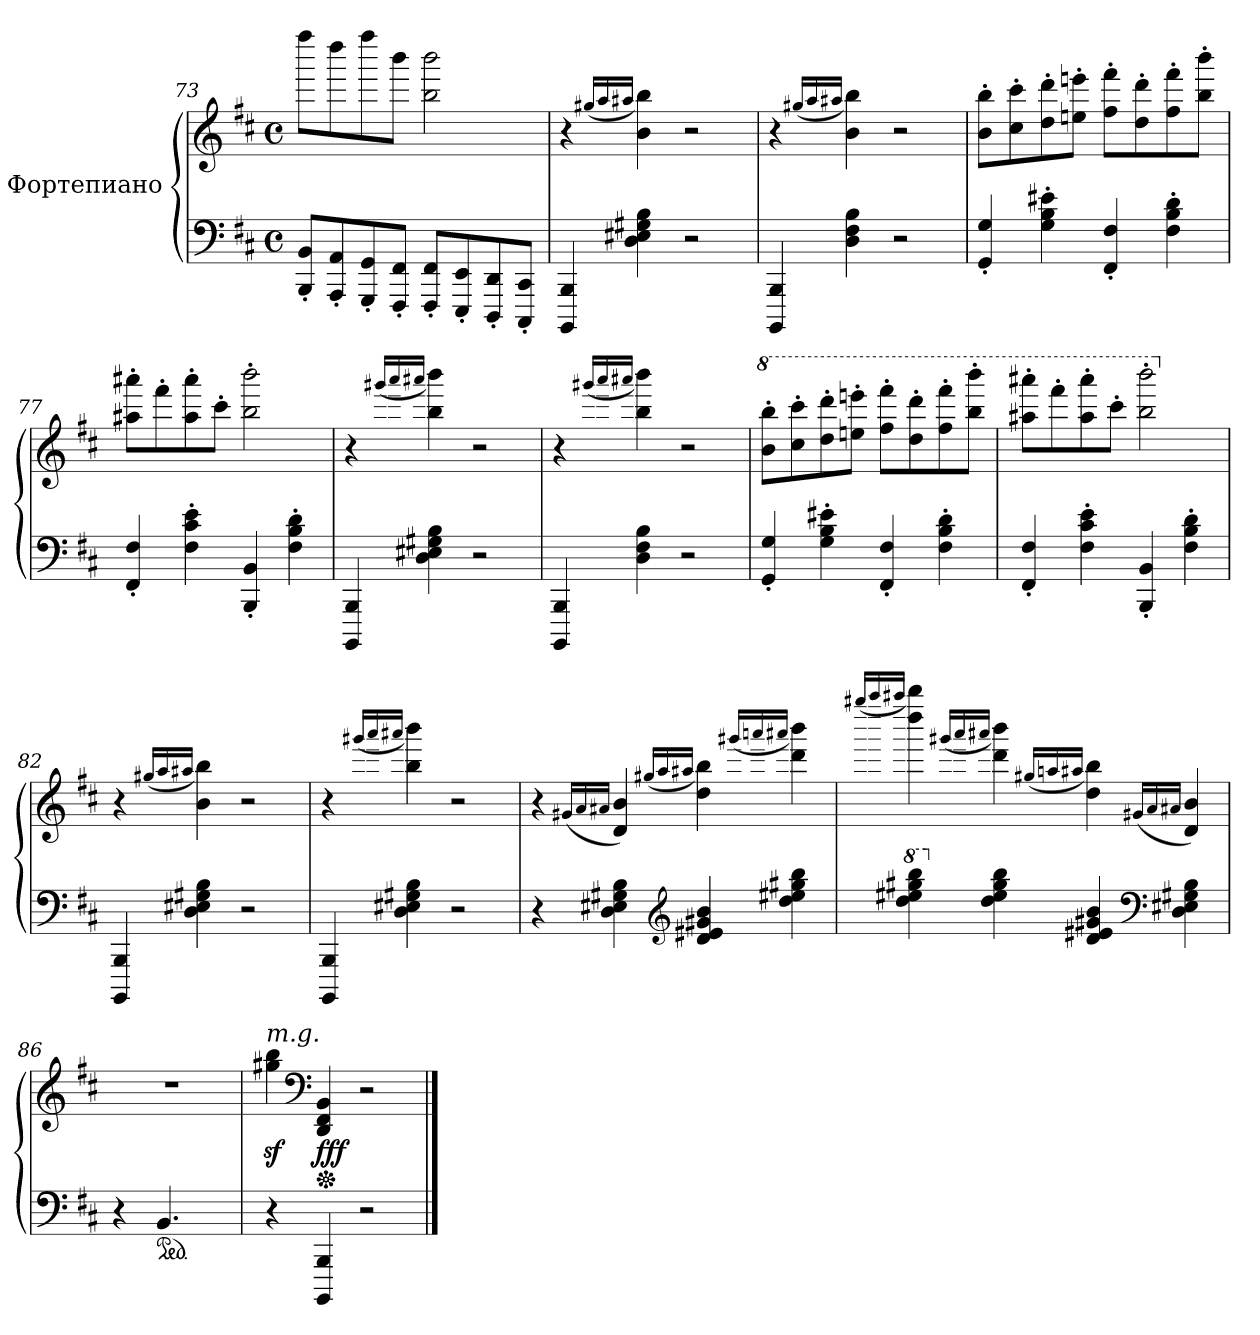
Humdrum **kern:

**kern	**kern	**dynam
*part1	*part1	*part1
*staff2	*staff1	*staff1/2
*I"Фортепиано	*	*
*clefF4	*clefG2	*
*k[f#c#]	*k[f#c#]	*
*M4/4	*M4/4	*
*met(c)	*met(c)	*
=73	=73	=73
8BBB/' 8BB/'L	8ffff#\L	.
8AAA/' 8AA/'	8dddd\	.
8GGG/' 8GG/'	8ffff#\	.
8FFF#/' 8FF#/'J	8bbb\J	.
8FFF#/' 8FF#/'L	2bb\ 2bbb\	.
8EEE/' 8EE/'	.	.
8DDD/' 8DD/'	.	.
8CCC#/' 8CC#/'J	.	.
!!LO:LB:g=z
=74	=74	=74
*	*MM200	*
4BBBB/ 4BBB/	4r	.
.	(>16qgg#X/LL	.
.	16qaa/	.
.	16qaa#X/JJ	.
4D\ 4E#X\ 4G#X\ 4B\	4b\ 4bb\)	.
2r	2r	.
=75	=75	=75
4BBBB/ 4BBB/	4r	.
.	(>16qgg#X/LL	.
.	16qaa/	.
.	16qaa#X/JJ	.
4D\ 4F#\ 4B\	4b\ 4bb\)	.
2r	2r	.
=76	=76	=76
4GG/' 4G/'	8b\' 8bb\'L	.
.	8cc#\' 8ccc#\'	.
4G\' 4B\' 4e#X\'	8dd\' 8ddd\'	.
.	8eeni\' 8eeeni\'J	.
4FF#/' 4F#/'	8ff#\' 8fff#\'L	.
.	8dd\' 8ddd\'	.
4F#\' 4B\' 4d\'	8ff#\' 8fff#\'	.
.	8bb\' 8bbb\'J	.
=77	=77	=77
4FF#/' 4F#/'	8aa#X\' 8aaa#X\'L	.
.	8fff#'\	.
4F#\' 4c#\' 4e\'	8aa#\' 8aaa#\'	.
.	8ccc#'\J	.
4BBB/' 4BB/'	2bb\' 2bbb\'	.
4F#\' 4B\' 4d\'	.	.
!!LO:LB:g=z
=78	=78	=78
4BBBB/ 4BBB/	4r	.
.	(>16qggg#X/LL	.
.	16qaaa/	.
.	16qaaa#X/JJ	.
4D\ 4E#X\ 4G#X\ 4B\	4bb\ 4bbb\)	.
2r	2r	.
=79	=79	=79
4BBBB/ 4BBB/	4r	.
.	(>16qggg#X/LL	.
.	16qaaa/	.
.	16qaaa#X/JJ	.
4D\ 4F#\ 4B\	4bb\ 4bbb\)	.
2r	2r	.
=80	=80	=80
*	*8va	*
4GG/' 4G/'	8bb\' 8bbb\'L	.
.	8ccc#\' 8cccc#\'	.
4G\' 4B\' 4e#X\'	8ddd\' 8dddd\'	.
.	8eeeni\' 8eeeeni\'J	.
4FF#/' 4F#/'	8fff#\' 8ffff#\'L	.
.	8ddd\' 8dddd\'	.
4F#\' 4B\' 4d\'	8fff#\' 8ffff#\'	.
.	8bbb\' 8bbbb\'J	.
=81	=81	=81
4FF#/' 4F#/'	8aaa#X\' 8aaaa#X\'L	.
.	8ffff#'\	.
4F#\' 4c#\' 4e\'	8aaa#\' 8aaaa#\'	.
.	8cccc#'\J	.
4BBB/' 4BB/'	2bbb\' 2bbbb\'	.
4F#\' 4B\' 4d\'	.	.
=82	=82	=82
*	*X8va	*
4BBBB/ 4BBB/	4r	.
.	(>16qgg#X/LL	.
.	16qaa/	.
.	16qaa#X/JJ	.
4D\ 4E#X\ 4G#X\ 4B\	4b\ 4bb\)	.
2r	2r	.
!!LO:LB:g=z
=83	=83	=83
4BBBB/ 4BBB/	4r	.
.	(>16qggg#X/LL	.
.	16qaaa/	.
.	16qaaa#X/JJ	.
4D\ 4E#X\ 4G#X\ 4B\	4bb\ 4bbb\)	.
2r	2r	.
=84	=84	=84
4r	4r	.
.	(>16qg#X/LL	.
.	16qa/	.
.	16qa#X/JJ	.
4D\ 4E#X\ 4G#X\ 4B\	4d/ 4b/)	.
*clefG2	*	*
.	(>16qgg#X/LL	.
.	16qaa/	.
.	16qaa#X/JJ	.
4d/ 4e#X/ 4g#X/ 4b/	4dd\ 4bb\)	.
.	(>16qggg#/LL	.
.	16qaaan/	.
.	16qaaa#X/JJ	.
4dd\ 4ee#X\ 4gg#X\ 4bb\	4ddd\ 4bbb\)	.
=85	=85	=85
.	(>16qgggg#X/LL	.
.	16qaaaa/	.
.	16qaaaa#X/JJ	.
*8va	*	*
4ddd\ 4eee#X\ 4ggg#X\ 4bbb\	4dddd\ 4bbbb\)	.
.	(>16qggg#X/LL	.
.	16qaaa/	.
.	16qaaa#X/JJ	.
*X8va	*	*
4dd\ 4ee#\ 4gg#\ 4bb\	4ddd\ 4bbb\)	.
.	(>16qgg#/LL	.
.	16qaan/	.
.	16qaa#X/JJ	.
4d/ 4e#X/ 4g#X/ 4b/	4dd\ 4bb\)	.
*clefF4	*	*
.	(>16qg#X/LL	.
.	16qa/	.
.	16qa#X/JJ	.
4D\ 4E#X\ 4G#X\ 4B\	4d/ 4b/)	.
=86	=86	=86
4r	1r	.
*ped	*	*
!LO:N:head=solid	!	!
2.BB/	.	.
=87	=87	=87
!	!LO:TX:a:i:t=m.g.	!
4r	4gg#X\z< 4bb\z<	.
*	*clefF4	*
*	*Xped	*
!	!	!LO:DY:b
4BBBB/ 4BBB/	4DD/ 4FF#/ 4BB/	fff
2r	2r	.
==	==	==
*-	*-	*-
